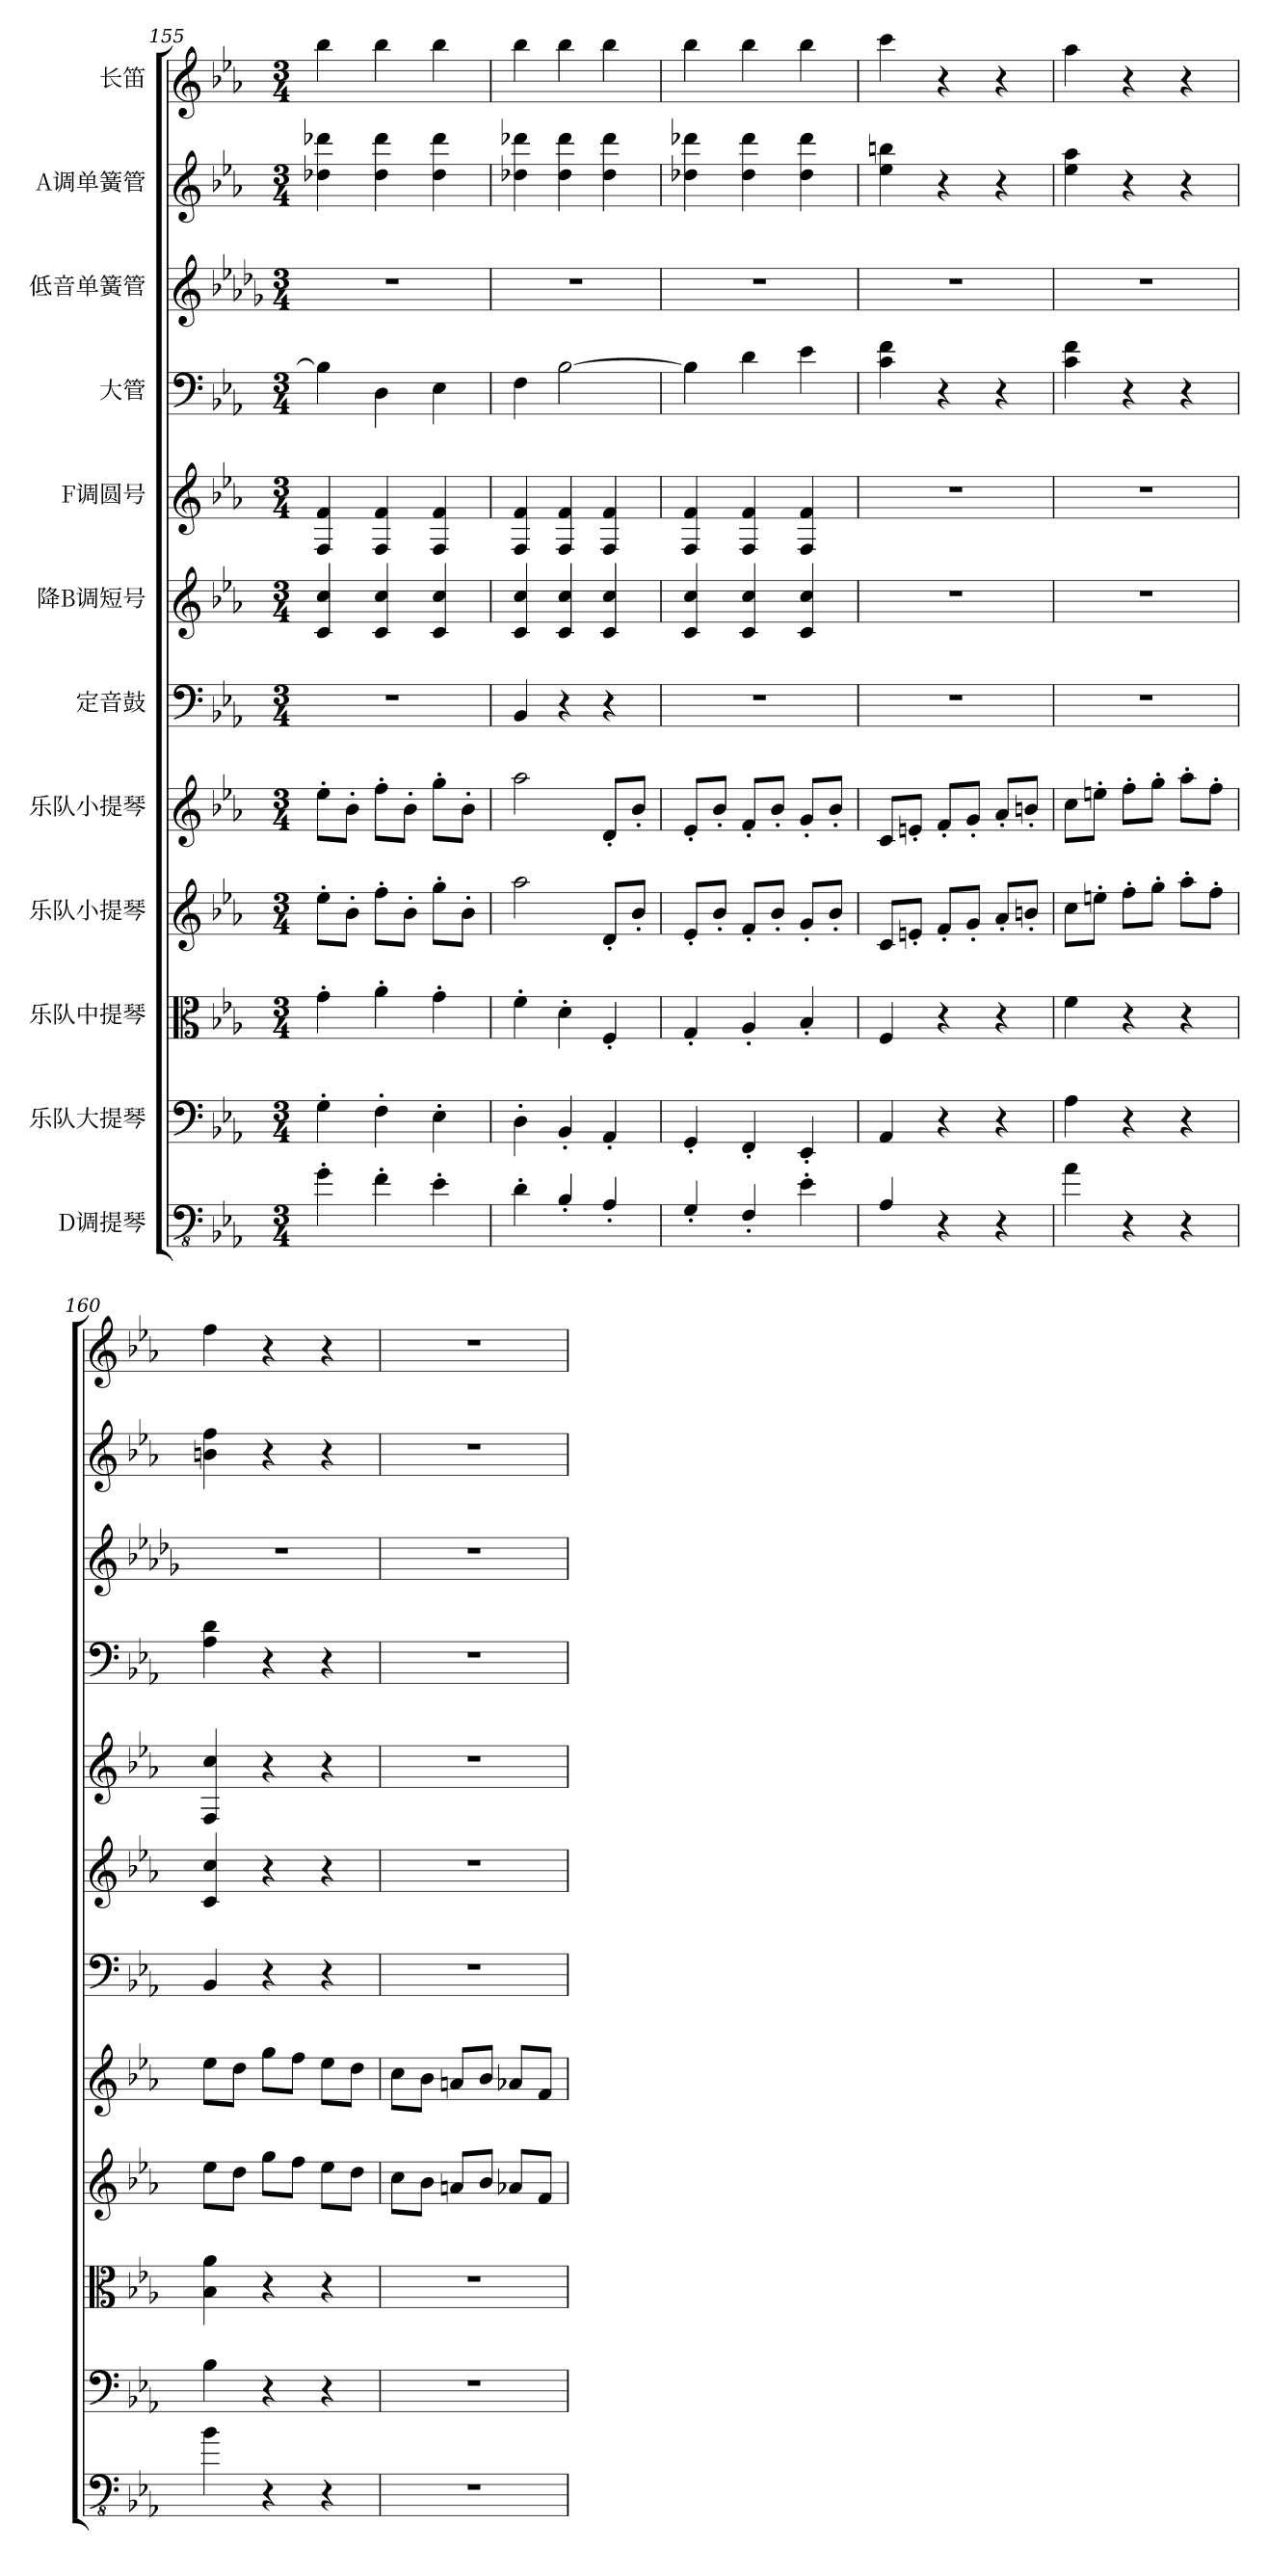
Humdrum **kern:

**kern	**kern	**kern	**kern	**kern	**kern	**kern	**kern	**kern	**kern	**kern	**kern
*part12	*part11	*part10	*part9	*part8	*part7	*part6	*part5	*part4	*part3	*part2	*part1
*staff12	*staff11	*staff10	*staff9	*staff8	*staff7	*staff6	*staff5	*staff4	*staff3	*staff2	*staff1
*I"D调提琴	*I"乐队大提琴	*I"乐队中提琴	*I"乐队小提琴	*I"乐队小提琴	*I"定音鼓	*I"降B调短号	*I"F调圆号	*I"大管	*I"低音单簧管	*I"A调单簧管	*I"长笛
!!LO:PB:g=z
*clefFv4	*clefF4	*clefC3	*clefG2	*clefG2	*clefF4	*clefG2	*clefG2	*clefF4	*clefG2	*clefG2	*clefG2
*ITrd7c12	*	*	*	*	*	*ITrd1c2	*ITrd4c7	*	*ITrd8c14	*ITrd2c3	*
*k[b-e-a-]	*k[b-e-a-]	*k[b-e-a-]	*k[b-e-a-]	*k[b-e-a-]	*k[b-e-a-]	*k[b-e-a-d-g-]	*k[b-e-a-d-]	*k[b-e-a-]	*k[b-e-a-d-g-]	*k[]	*k[b-e-a-]
*M3/4	*M3/4	*M3/4	*M3/4	*M3/4	*M3/4	*M3/4	*M3/4	*M3/4	*M3/4	*M3/4	*M3/4
=155	=155	=155	=155	=155	=155	=155	=155	=155	=155	=155	=155
4GG'\	4G'\	4g'\	8ee-'\L	8ee-'\L	2.r	4B-/ 4b-/	4BB-/ 4B-/	4B-\]	2.r	4b-X\ 4bb-X\	4bb-\
.	.	.	8b-'\J	8b-'\J	.	.	.	.	.	.	.
4FF'\	4F'\	4a-'\	8ff'\L	8ff'\L	.	4B-/ 4b-/	4BB-/ 4B-/	4D\	.	4b-\ 4bb-\	4bb-\
.	.	.	8b-'\J	8b-'\J	.	.	.	.	.	.	.
4EE-'\	4E-'\	4g'\	8gg'\L	8gg'\L	.	4B-/ 4b-/	4BB-/ 4B-/	4E-\	.	4b-\ 4bb-\	4bb-\
.	.	.	8b-'\J	8b-'\J	.	.	.	.	.	.	.
=156	=156	=156	=156	=156	=156	=156	=156	=156	=156	=156	=156
4DD'\	4D'\	4f'\	2aa-\	2aa-\	4BB-/	4B-/ 4b-/	4BB-/ 4B-/	4F\	2.r	4b-X\ 4bb-X\	4bb-\
4BBB-'/	4BB-'/	4d'\	.	.	4r	4B-/ 4b-/	4BB-/ 4B-/	[2B-\	.	4b-\ 4bb-\	4bb-\
4AAA-'/	4AA-'/	4F'/	8d'/L	8d'/L	4r	4B-/ 4b-/	4BB-/ 4B-/	.	.	4b-\ 4bb-\	4bb-\
.	.	.	8b-'/J	8b-'/J	.	.	.	.	.	.	.
=157	=157	=157	=157	=157	=157	=157	=157	=157	=157	=157	=157
4GGG'/	4GG'/	4G'/	8e-'/L	8e-'/L	2.r	4B-/ 4b-/	4BB-/ 4B-/	4B-\]	2.r	4b-X\ 4bb-X\	4bb-\
.	.	.	8b-'/J	8b-'/J	.	.	.	.	.	.	.
4FFF'/	4FF'/	4A-'/	8f'/L	8f'/L	.	4B-/ 4b-/	4BB-/ 4B-/	4d\	.	4b-\ 4bb-\	4bb-\
.	.	.	8b-'/J	8b-'/J	.	.	.	.	.	.	.
4EE-'\	4EE-'/	4B-'/	8g'/L	8g'/L	.	4B-/ 4b-/	4BB-/ 4B-/	4e-\	.	4b-\ 4bb-\	4bb-\
.	.	.	8b-'/J	8b-'/J	.	.	.	.	.	.	.
=158	=158	=158	=158	=158	=158	=158	=158	=158	=158	=158	=158
*	*	*	*	*	*	*	*	*	*	*	*MM137
4AAA-/	4AA-/	4F/	8c/L	8c/L	2.r	2.r	2.r	4c\ 4f\	2.r	4cc\ 4gg#X\	4ccc\
.	.	.	8en'/J	8en'/J	.	.	.	.	.	.	.
4r	4r	4r	8f'/L	8f'/L	.	.	.	4r	.	4r	4r
.	.	.	8g'/J	8g'/J	.	.	.	.	.	.	.
4r	4r	4r	8a-'/L	8a-'/L	.	.	.	4r	.	4r	4r
.	.	.	8bn'/J	8bn'/J	.	.	.	.	.	.	.
=159	=159	=159	=159	=159	=159	=159	=159	=159	=159	=159	=159
4AA-\	4A-\	4f\	8cc\L	8cc\L	2.r	2.r	2.r	4c\ 4f\	2.r	4cc\ 4ff\	4aa-\
.	.	.	8een'\J	8een'\J	.	.	.	.	.	.	.
4r	4r	4r	8ff'\L	8ff'\L	.	.	.	4r	.	4r	4r
.	.	.	8gg'\J	8gg'\J	.	.	.	.	.	.	.
4r	4r	4r	8aa-'\L	8aa-'\L	.	.	.	4r	.	4r	4r
.	.	.	8ff'\J	8ff'\J	.	.	.	.	.	.	.
!!LO:PB:g=z
=160	=160	=160	=160	=160	=160	=160	=160	=160	=160	=160	=160
4BB-\	4B-\	4B-\ 4a-\	8ee-\L	8ee-\L	4BB-/	4B-/ 4b-/	4BB-/ 4f/	4A-\ 4d\	2.r	4g#X\ 4dd\	4ff\
.	.	.	8dd\J	8dd\J	.	.	.	.	.	.	.
4r	4r	4r	8gg\L	8gg\L	4r	4r	4r	4r	.	4r	4r
.	.	.	8ff\J	8ff\J	.	.	.	.	.	.	.
4r	4r	4r	8ee-\L	8ee-\L	4r	4r	4r	4r	.	4r	4r
.	.	.	8dd\J	8dd\J	.	.	.	.	.	.	.
=161	=161	=161	=161	=161	=161	=161	=161	=161	=161	=161	=161
*	*	*	*	*	*	*	*	*	*	*	*MM133
2.r	2.r	2.r	8cc\L	8cc\L	2.r	2.r	2.r	2.r	2.r	2.r	2.r
.	.	.	8b-\J	8b-\J	.	.	.	.	.	.	.
.	.	.	8an/L	8an/L	.	.	.	.	.	.	.
.	.	.	8b-/J	8b-/J	.	.	.	.	.	.	.
.	.	.	8a-X/L	8a-X/L	.	.	.	.	.	.	.
.	.	.	8f/J	8f/J	.	.	.	.	.	.	.
=	=	=	=	=	=	=	=	=	=	=	=
*-	*-	*-	*-	*-	*-	*-	*-	*-	*-	*-	*-
